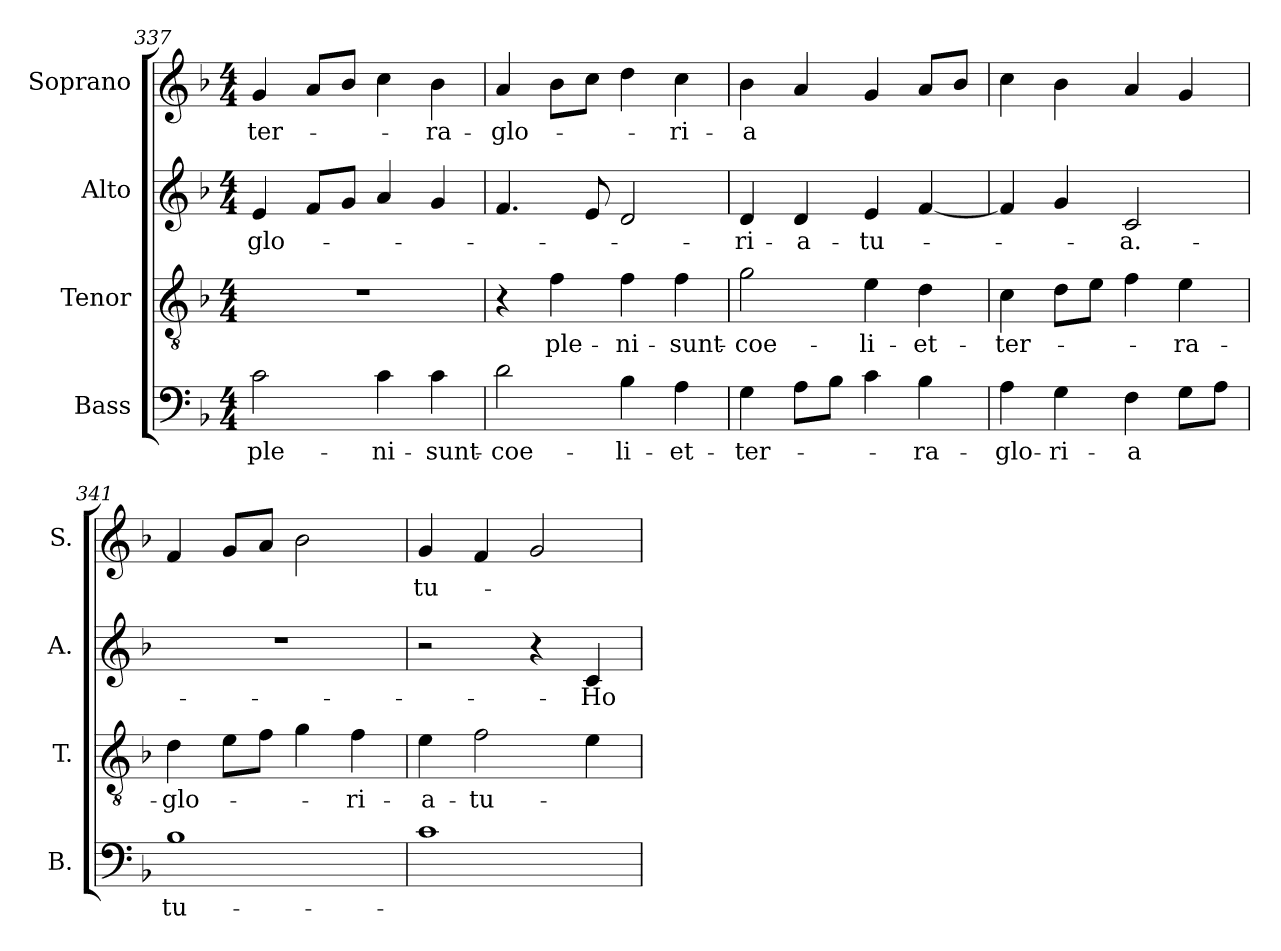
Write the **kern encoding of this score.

**kern	**text	**kern	**text	**kern	**text	**kern	**text
*part4	*part4	*part3	*part3	*part2	*part2	*part1	*part1
*staff4	*staff4	*staff3	*staff3	*staff2	*staff2	*staff1	*staff1
*I"Bass	*	*I"Tenor	*	*I"Alto	*	*I"Soprano	*
*I'B.	*	*I'T.	*	*I'A.	*	*I'S.	*
!!LO:PB:g=z
*clefF4	*	*clefGv2	*	*clefG2	*	*clefG2	*
*	*	*ITrd7c12	*	*	*	*	*
*k[b-]	*	*k[b-]	*	*k[b-]	*	*k[b-]	*
*F:	*	*F:	*	*F:	*	*F:	*
*M4/4	*	*M4/4	*	*M4/4	*	*M4/4	*
=337	=337	=337	=337	=337	=337	=337	=337
!	!LO:LY:b:color=#000000	!	!	!	!	!	!
!	!	!	!	!	!LO:LY:b:color=#000000	!	!
!	!	!	!	!	!	!	!LO:LY:b:color=#000000
2ci\	-ple-	1r	.	4ei/	-glo-	4gi/	-ter-
.	.	.	.	8fi/L	.	8ai/L	.
.	.	.	.	8gi/J	.	8b-i/J	.
!	!LO:LY:b:color=#000000	!	!	!	!	!	!
4ci\	-ni-	.	.	4ai/	.	4cci\	.
!	!LO:LY:b:color=#000000	!	!	!	!	!	!
!	!	!	!	!	!	!	!LO:LY:b:color=#000000
4ci\	-sunt-	.	.	4gi/	.	4b-i\	-ra-
=338	=338	=338	=338	=338	=338	=338	=338
!	!LO:LY:b:color=#000000	!	!	!	!	!	!
!	!	!	!	!	!	!	!LO:LY:b:color=#000000
2di\	-coe-	4r	.	4.fi/	.	4ai/	-glo-
!	!	!	!LO:LY:b:color=#000000	!	!	!	!
.	.	4Fi\	-ple-	.	.	8b-i\L	.
.	.	.	.	8ei/	.	8cci\J	.
!	!LO:LY:b:color=#000000	!	!	!	!	!	!
!	!	!	!LO:LY:b:color=#000000	!	!	!	!
4B-i\	-li-	4Fi\	-ni-	2di/	.	4ddi\	.
!	!LO:LY:b:color=#000000	!	!	!	!	!	!
!	!	!	!LO:LY:b:color=#000000	!	!	!	!
!	!	!	!	!	!	!	!LO:LY:b:color=#000000
4Ai\	-et-	4Fi\	-sunt-	.	.	4cci\	-ri-
=339	=339	=339	=339	=339	=339	=339	=339
!	!LO:LY:b:color=#000000	!	!	!	!	!	!
!	!	!	!LO:LY:b:color=#000000	!	!	!	!
!	!	!	!	!	!LO:LY:b:color=#000000	!	!
!	!	!	!	!	!	!	!LO:LY:b:color=#000000
4Gi\	-ter-	2Gi\	-coe-	4di/	-ri-	4b-i\	-a
!	!	!	!	!	!LO:LY:b:color=#000000	!	!
8Ai\L	.	.	.	4di/	-a-	4ai/	.
8B-i\J	.	.	.	.	.	.	.
!	!	!	!LO:LY:b:color=#000000	!	!	!	!
!	!	!	!	!	!LO:LY:b:color=#000000	!	!
4ci\	.	4Ei\	-li-	4ei/	-tu-	4gi/	.
!	!LO:LY:b:color=#000000	!	!	!	!	!	!
!	!	!	!LO:LY:b:color=#000000	!	!	!	!
4B-i\	-ra-	4Di\	-et-	[4fi/	.	8ai/L	.
.	.	.	.	.	.	8b-i/J	.
=340	=340	=340	=340	=340	=340	=340	=340
!	!LO:LY:b:color=#000000	!	!	!	!	!	!
!	!	!	!LO:LY:b:color=#000000	!	!	!	!
4Ai\	-glo-	4Ci\	-ter-	4fi/]	.	4cci\	.
!	!LO:LY:b:color=#000000	!	!	!	!	!	!
4Gi\	-ri-	8Di\L	.	4gi/	.	4b-i\	.
.	.	8Ei\J	.	.	.	.	.
!	!LO:LY:b:color=#000000	!	!	!	!	!	!
!	!	!	!	!	!LO:LY:b:color=#000000	!	!
4Fi\	-a	4Fi\	.	2ci/	-a.-	4ai/	.
!	!	!	!LO:LY:b:color=#000000	!	!	!	!
8Gi\L	.	4Ei\	-ra-	.	.	4gi/	.
8Ai\J	.	.	.	.	.	.	.
=341	=341	=341	=341	=341	=341	=341	=341
!	!LO:LY:b:color=#000000	!	!	!	!	!	!
!	!	!	!LO:LY:b:color=#000000	!	!	!	!
1B-i	tu-	4Di\	-glo-	1r	.	4fi/	.
.	.	8Ei\L	.	.	.	8gi/L	.
.	.	8Fi\J	.	.	.	8ai/J	.
.	.	4Gi\	.	.	.	2b-i\	.
!	!	!	!LO:LY:b:color=#000000	!	!	!	!
.	.	4Fi\	-ri-	.	.	.	.
=342	=342	=342	=342	=342	=342	=342	=342
!	!	!	!LO:LY:b:color=#000000	!	!	!	!
!	!	!	!	!	!	!	!LO:LY:b:color=#000000
1ci	.	4Ei\	-a-	2r	.	4gi/	tu-
!	!	!	!LO:LY:b:color=#000000	!	!	!	!
.	.	2Fi\	-tu-	.	.	4fi/	.
.	.	.	.	4r	.	2gi/	.
!	!	!	!	!	!LO:LY:b:color=#000000	!	!
.	.	4Ei\	.	4ci/	-Ho-	.	.
=	=	=	=	=	=	=	=
*-	*-	*-	*-	*-	*-	*-	*-
